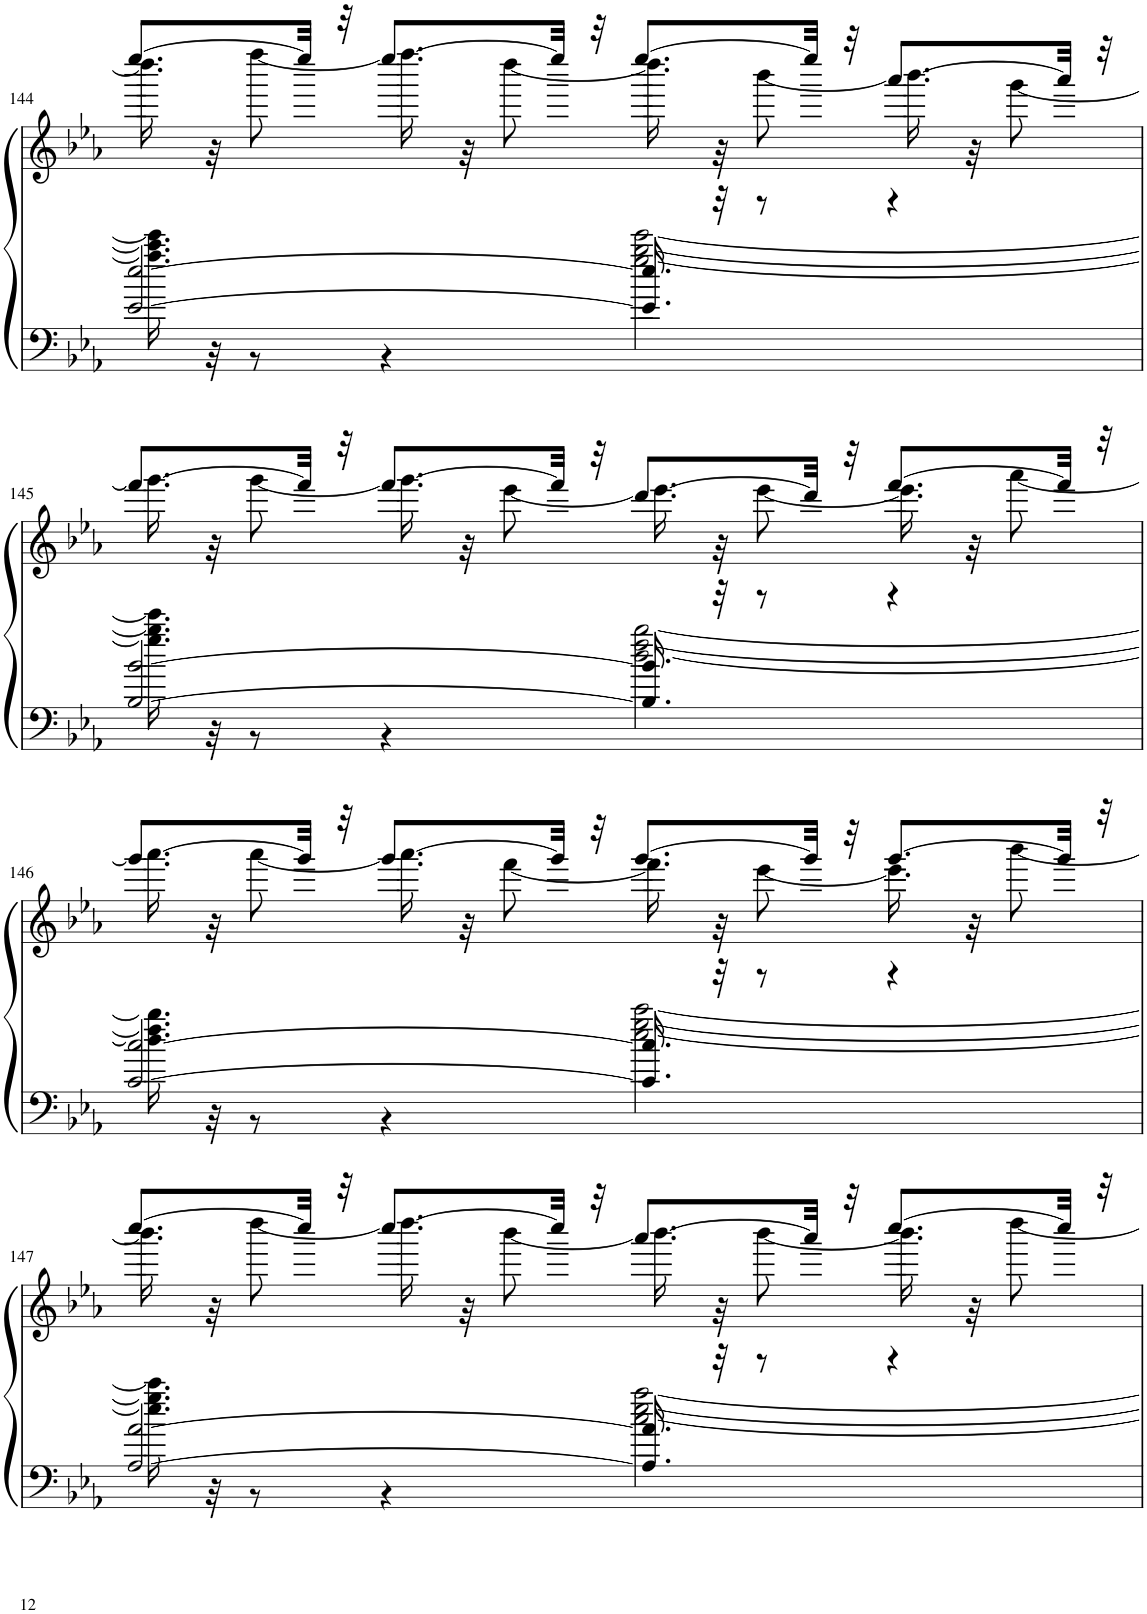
**kern	**kern
*part1	*part1
*staff2	*staff1
*I"Piano, Klavier	*
*I'Pno.	*
!!LO:PB:g=z
*clefF4	*clefG2
*k[b-e-a-]	*k[b-e-a-]
*M4/4	*M4/4
=144	=144
*^	*^
[2e-/ [2ee-/	16.aa-\] 16.ccc\] 16.eee-\]	[8.eeee-/L	16.dddd\]
.	32r	.	32r
.	8r	.	[8ffff\
.	.	32eeee-/Jkk]	.
.	.	32r	.
.	4r	[8.eeee-/L	16.ffff\]
.	.	.	32r
.	.	.	[8dddd\
.	.	32eeee-/Jkk]	.
.	.	32r	.
16.e-/] 16.ee-/]	[2gg\ [2bb-\ [2eee-\	[8.eeee-/L	16.dddd\]
32r	.	.	32r
8r	.	.	[8bbb-\
.	.	32eeee-/Jkk]	.
.	.	32r	.
4r	.	[8.aaa-/L	16.bbb-\]
.	.	.	32r
.	.	.	[8ggg\
.	.	32aaa-/Jkk]	.
.	.	32r	.
!!LO:LB:g=z	!!
=145	=145	=145	=145
[2B-/ [2b-/	16.gg\] 16.bb-\] 16.eee-\]	[8.fff/L	16.ggg\]
.	32r	.	32r
.	8r	.	[8ggg\
.	.	32fff/Jkk]	.
.	.	32r	.
.	4r	[8.fff/L	16.ggg\]
.	.	.	32r
.	.	.	[8eee-\
.	.	32fff/Jkk]	.
.	.	32r	.
16.B-/] 16.b-/]	[2dd\ [2ff\ [2bb-\	[8.ddd/L	16.eee-\]
32r	.	.	32r
8r	.	.	[8eee-\
.	.	32ddd/Jkk]	.
.	.	32r	.
4r	.	[8.fff/L	16.eee-\]
.	.	.	32r
.	.	.	[8aaa-\
.	.	32fff/Jkk]	.
.	.	32r	.
!!LO:LB:g=z	!!
=146	=146	=146	=146
[2c/ [2cc/	16.dd\] 16.ff\] 16.bb-\]	[8.ggg/L	16.aaa-\]
.	32r	.	32r
.	8r	.	[8aaa-\
.	.	32ggg/Jkk]	.
.	.	32r	.
.	4r	[8.ggg/L	16.aaa-\]
.	.	.	32r
.	.	.	[8fff\
.	.	32ggg/Jkk]	.
.	.	32r	.
16.c/] 16.cc/]	[2ee-\ [2gg\ [2ccc\	[8.ggg/L	16.fff\]
32r	.	.	32r
8r	.	.	[8eee-\
.	.	32ggg/Jkk]	.
.	.	32r	.
4r	.	[8.ggg/L	16.eee-\]
.	.	.	32r
.	.	.	[8bbb-\
.	.	32ggg/Jkk]	.
.	.	32r	.
!!LO:LB:g=z	!!
=147	=147	=147	=147
[2A-/ [2a-/	16.ee-\] 16.gg\] 16.ccc\]	[8.cccc/L	16.bbb-\]
.	32r	.	32r
.	8r	.	[8dddd\
.	.	32cccc/Jkk]	.
.	.	32r	.
.	4r	[8.cccc/L	16.dddd\]
.	.	.	32r
.	.	.	[8bbb-\
.	.	32cccc/Jkk]	.
.	.	32r	.
16.A-/] 16.a-/]	[2cc\ [2ee-\ [2aa-\	[8.aaa-/L	16.bbb-\]
32r	.	.	32r
8r	.	.	[8bbb-\
.	.	32aaa-/Jkk]	.
.	.	32r	.
4r	.	[8.cccc/L	16.bbb-\]
.	.	.	32r
.	.	.	[8dddd\
.	.	32cccc/Jkk]	.
.	.	32r	.
*v	*v	*	*
*	*v	*v
=	=
*-	*-
